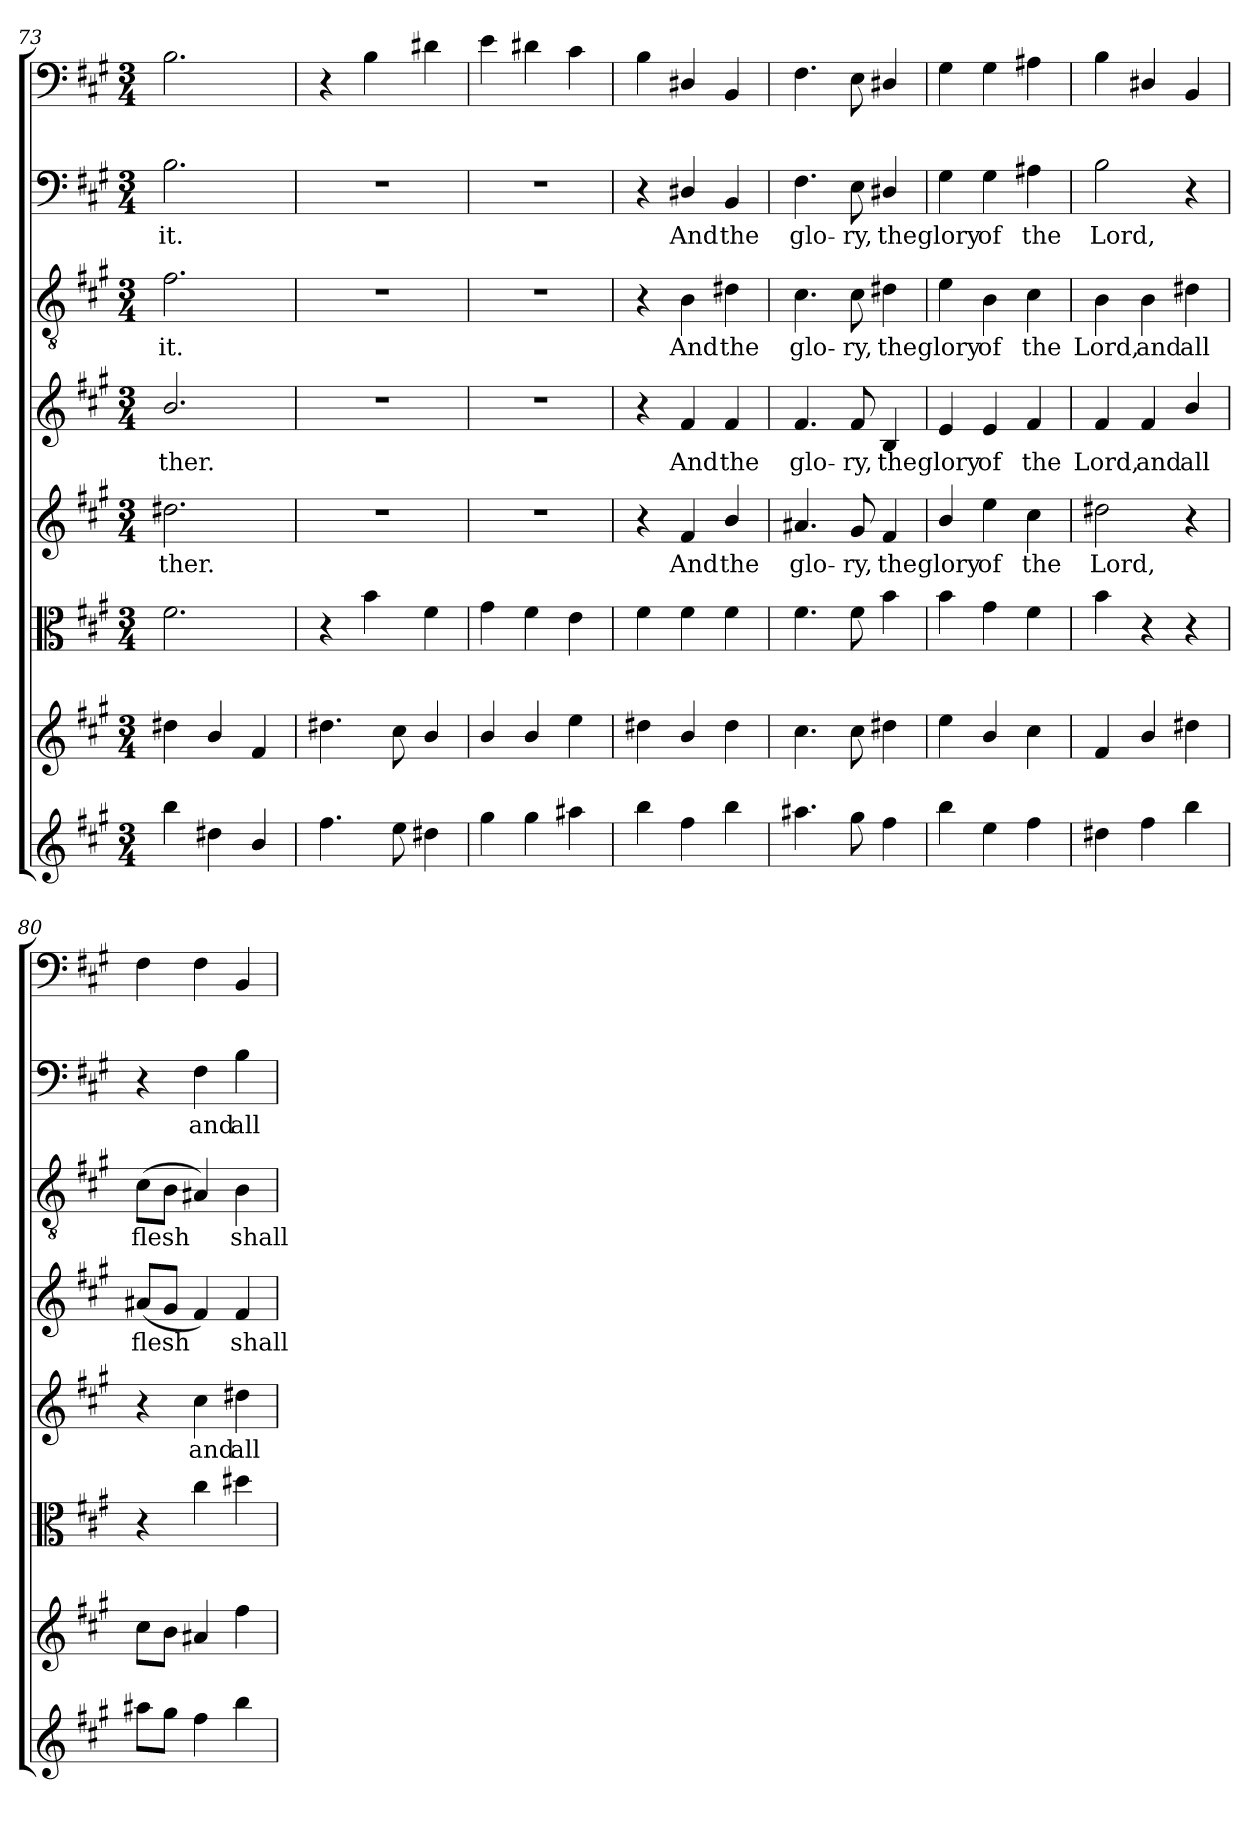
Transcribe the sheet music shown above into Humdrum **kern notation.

**kern	**kern	**kern	**kern	**text	**kern	**text	**kern	**text	**kern	**text	**kern
*part8	*part7	*part6	*part5	*part5	*part4	*part4	*part3	*part3	*part2	*part2	*part1
*staff8	*staff7	*staff6	*staff5	*staff5	*staff4	*staff4	*staff3	*staff3	*staff2	*staff2	*staff1
*clefG2	*clefG2	*clefC3	*clefG2	*	*clefG2	*	*clefGv2	*	*clefF4	*	*clefF4
*k[f#c#g#]	*k[f#c#g#]	*k[f#c#g#]	*k[f#c#g#]	*	*k[f#c#g#]	*	*k[f#c#g#]	*	*k[f#c#g#]	*	*k[f#c#g#]
*A:	*A:	*A:	*A:	*	*A:	*	*A:	*	*A:	*	*A:
*M3/4	*M3/4	*M3/4	*M3/4	*	*M3/4	*	*M3/4	*	*M3/4	*	*M3/4
=73	=73	=73	=73	=73	=73	=73	=73	=73	=73	=73	=73
4bb\	4dd#X\	2.f#\	2.dd#X\	-ther.	2.b/	-ther.	2.f#\	it.	2.B\	it.	2.B\
4dd#X\	4b/	.	.	.	.	.	.	.	.	.	.
4b/	4f#/	.	.	.	.	.	.	.	.	.	.
=74	=74	=74	=74	=74	=74	=74	=74	=74	=74	=74	=74
4.ff#\	4.dd#X\	4r	2.r	.	2.r	.	2.r	.	2.r	.	4r
.	.	4b\	.	.	.	.	.	.	.	.	4B\
8ee\	8cc#\	.	.	.	.	.	.	.	.	.	.
4dd#X\	4b/	4f#\	.	.	.	.	.	.	.	.	4d#X\
=75	=75	=75	=75	=75	=75	=75	=75	=75	=75	=75	=75
4gg#\	4b/	4g#\	2.r	.	2.r	.	2.r	.	2.r	.	4e\
4gg#\	4b/	4f#\	.	.	.	.	.	.	.	.	4d#X\
4aa#X\	4ee\	4e\	.	.	.	.	.	.	.	.	4c#\
=76	=76	=76	=76	=76	=76	=76	=76	=76	=76	=76	=76
4bb\	4dd#X\	4f#\	4r	.	4r	.	4r	.	4r	.	4B\
4ff#\	4b/	4f#\	4f#/	And	4f#/	And	4B\	And	4D#X/	And	4D#X/
4bb\	4dd#\	4f#\	4b/	the	4f#/	the	4d#X\	the	4BB/	the	4BB/
=77	=77	=77	=77	=77	=77	=77	=77	=77	=77	=77	=77
4.aa#X\	4.cc#\	4.f#\	4.a#X/	glo-	4.f#/	glo-	4.c#\	glo-	4.F#\	glo-	4.F#\
8gg#\	8cc#\	8f#\	8g#/	-ry,	8f#/	-ry,	8c#\	-ry,	8E\	-ry,	8E\
4ff#\	4dd#X\	4b\	4f#/	the	4B/	the	4d#X\	the	4D#X/	the	4D#X/
=78	=78	=78	=78	=78	=78	=78	=78	=78	=78	=78	=78
4bb\	4ee\	4b\	4b/	glory	4e/	glory	4e\	glory	4G#\	glory	4G#\
4ee\	4b/	4g#\	4ee\	of	4e/	of	4B\	of	4G#\	of	4G#\
4ff#\	4cc#\	4f#\	4cc#\	the	4f#/	the	4c#\	the	4A#X\	the	4A#X\
=79	=79	=79	=79	=79	=79	=79	=79	=79	=79	=79	=79
4dd#X\	4f#/	4b\	2dd#X\	Lord,	4f#/	Lord,	4B\	Lord,	2B\	Lord,	4B\
4ff#\	4b/	4r	.	.	4f#/	and	4B\	and	.	.	4D#X/
4bb\	4dd#X\	4r	4r	.	4b/	all	4d#X\	all	4r	.	4BB/
=80	=80	=80	=80	=80	=80	=80	=80	=80	=80	=80	=80
8aa#X\L	8cc#\L	4r	4r	.	(8a#X/L	flesh	(8c#\L	flesh	4r	.	4F#\
8gg#\J	8b\J	.	.	.	8g#/J	.	8B\J	.	.	.	.
4ff#\	4a#X/	4cc#\	4cc#\	and	4f#/)	.	4A#X/)	.	4F#\	and	4F#\
4bb\	4ff#\	4dd#X\	4dd#X\	all	4f#/	shall	4B\	shall	4B\	all	4BB/
=	=	=	=	=	=	=	=	=	=	=	=
*-	*-	*-	*-	*-	*-	*-	*-	*-	*-	*-	*-
